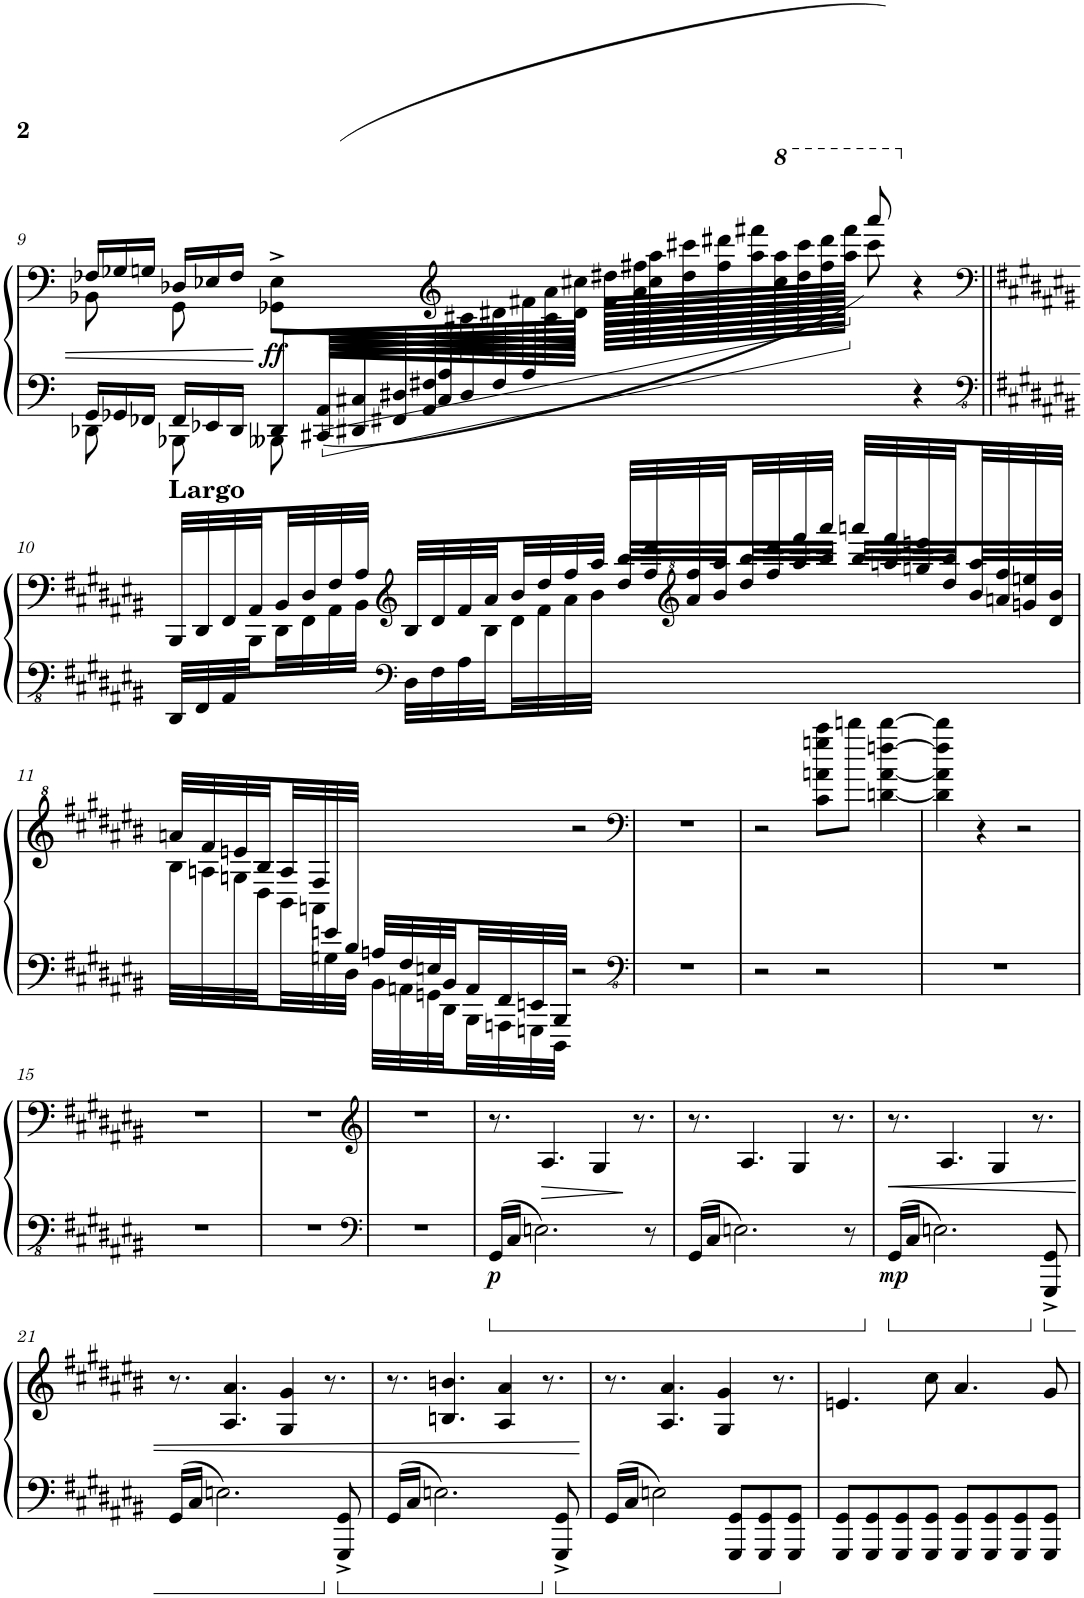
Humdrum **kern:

**kern	**kern	**dynam
*part1	*part1	*part1
*staff2	*staff1	*staff1/2
*I"Piano	*	*
*I'Pno.	*	*
!!LO:PB:g=z
*clefF4	*clefF4	*
*k[]	*k[]	*
*M4/4	*M4/4	*
=9	=9	=9
*^	*	*
*	*Xtuplet	*Xtuplet	*
*	*^	*^	*
*	*	*	*	*^	*
4.ryy	24GG/LL	8DD-X\	24F-X/LL	8BB-X\	40%19ryy	.
.	24GG-X/	.	24G-X/	.	.	.
.	24FF-X/JJ	.	24Gn/JJ	.	.	.
.	24FF-/LL	8BBB-X\	24D-X/LL	8GG\	.	.
.	24EE-X/	.	24E-X/	.	.	.
.	24DD-/JJ	.	24F-/JJ	.	.	.
!	!	!	!	!	!	!LO:DY:b
.	8DD-/L	8BBB--X\	8GG-X\^ 8E-\^L	2.ryy	.	ff
(80AA/LLL	(<80CC#X/LLL	2ryy	16ryy	.	.	.
80C#X/	80DD#X/	.	.	.	.	.
80D#X/	80FF#X/	.	.	.	.	.
80F#X/	80AA/	.	.	.	.	.
80A/	80C#/	.	.	.	.	.
*	*	*	*clefG2	*	*	*
2ryy	80D#/	.	80c#X\	.	.	.
.	80F#/	.	80d#X\	.	.	.
.	80A/	.	80f#X\	.	.	.
.	40%11ryy	.	80a\	.	80c#\	.
.	.	.	80cc#X\JJJJ	.	80d#\JJJJ	.
.	.	.	80dd#X\LLLL	.	80f#\LLLL	.
.	.	.	80ff#X\	.	80a\	.
.	.	.	80aa\	.	80cc#\	.
.	.	.	80ccc#X\	.	80dd#\	.
.	.	.	80ddd#X\	.	80ff#\	.
.	.	.	80fff#X\	.	80aa\	.
*	*	*	*8va	*	*	*
.	.	.	80aaa\	.	80ccc#\	.
.	.	.	80cccc#\	.	80ddd#\	.
.	.	.	80dddd#\	.	80fff#\	.
.	.	.	80ffff#\JJJJ	.	80aaa\JJJJ	.
.	.	.	8aaaa/)	.	8cccc#\)	.
*	*	*	*X8va	*	*	*
.	4r	.	4r	.	4ryy	.
.	.	8ryy	.	.	.	.
16ryy	.	.	.	.	.	.
*v	*v	*v	*	*	*	*
*	*v	*v	*v	*
!!LO:LB:g=z
=10||	=10||	=10||
*clefFv4	*clefF4	*
*k[f#c#g#d#a#e#b#]	*k[f#c#g#d#a#e#b#]	*
*	*^	*
!	!LO:TX:a:B:t=Largo	!	!
32DDD#/LLL	32BBB#/LLL	16.ryy	.
32FFF#/	32DD#/	.	.
32AAA#/	32FF#/	.	.
32ryy	32AA#/	32BBB#\	.
.	32BB#/	32DD#\	.
.	32D#/	32FF#\	.
.	32F#/	32AA#\	.
.	32A#/JJJ	32BB#\JJJ	.
*clefF4	*clefG2	*	*
32D#\LLL	32B#/LLL	16.ryy	.
32F#\	32d#/	.	.
32A#\	32f#/	.	.
2ryy	32a#/	32B#\	.
.	32b#/	32d#\	.
.	32dd#/	32f#\	.
.	32ff#/	32a#\	.
.	32aa#/JJJ	32b#\JJJ	.
.	32bb#/LLL	32dd#/LLL	.
.	32ddd#/	32ff#/	.
*	*clefG^2	*	*
.	32fff#/	32aa#/	.
.	32aaa#/	32bb#/	.
.	32bbb#/	32ddd#/	.
.	32dddd#/	32fff#/	.
.	32ffff#/	32aaa#/	.
.	32aaaa#/JJJ	32bbb#/JJJ	.
.	32aaaan/LLL	32bbb#/LLL	.
.	32ffff#/	32aaan/	.
.	32eeeen/	32gggn/	.
8ryy	32bbb#/	32ddd#/	.
.	32aaa/	32bb#/	.
.	32fff#/	32aan/	.
.	32eeen/	32ggn/	.
32ryy	32bb#/JJJ	32dd#/JJJ	.
!!LO:LB:g=z	!!
=11	=11	=11	=11
*^	*	*	*
8.ryy	8.ryy	32aan/LLL	32b#\LLL	.
.	.	32ff#/	32an\	.
.	.	32een/	32gn\	.
.	.	32b#/	32d#\	.
.	.	32a/	32B#\	.
.	.	32f#/	32An\	.
32en/	32Gn\	16ryy	2ryy	.
32B#/JJJ	32D#\JJJ	.	.	.
32An/LLL	32BB#\LLL	.	.	.
32F#/	32AAn\	.	.	.
32En/	32GGn\	.	.	.
32BB#/	32DD#\	.	.	.
32AA/	32BBB#\	.	.	.
32FF#/	32AAAn\	.	.	.
32EEn/	32GGGn\	.	.	.
32BBB#/JJJ	32DDD#\JJJ	.	.	.
2ryy	2r	2r	.	.
.	.	.	4ryy	.
.	.	.	16ryy	.
*v	*v	*	*	*
*	*v	*v	*
=12	=12	=12
*clefFv4	*clefF4	*
1r	1r	.
=13	=13	=13
2r	2r	.
2r	8c#\ 8an\ 8ggn\ 8ccc#\L	.
.	8dddn\J	.
.	[4dn\ [4a\ [4ffn\ [4ddd\	.
=14	=14	=14
1r	4d\] 4a\] 4ff\] 4ddd\]	.
.	4r	.
.	2r	.
!!LO:LB:g=z
=15	=15	=15
1r	1r	.
=16	=16	=16
1r	1r	.
=17	=17	=17
*clefF4	*clefG2	*
1r	1r	.
=18	=18	=18
!	!	!LO:DY:b=2
16GG#/LL	8.r	p
16C#/JJ	.	.
2.En\	.	.
!	!	!LO:HP:b
.	4.A#/	>
.	4G#/	.
.	8.r	]
8r	.	.
=19	=19	=19
16GG#/LL	8.r	.
16C#/JJ	.	.
2.En\	.	.
.	4.A#/	.
.	4G#/	.
.	8.r	.
8r	.	.
=20	=20	=20
!	!	!LO:HP:b
!	!	!LO:DY:n=1:b=2
16GG#/LL	8.r	< mp
16C#/JJ	.	.
2.En\	.	.
.	4.A#/	.
.	4G#/	.
.	8.r	.
8GGG#/^ 8GG#/^	.	.
!!LO:LB:g=z
=21	=21	=21
16GG#/LL	8.r	.
16C#/JJ	.	.
2.En\	.	.
.	4.A#/ 4.a#/	.
.	4G#/ 4g#/	.
.	8.r	.
8GGG#/^ 8GG#/^	.	.
=22	=22	=22
16GG#/LL	8.r	.
16C#/JJ	.	.
2.En\	.	.
.	4.Bn/ 4.bn/	.
.	4A#/ 4a#/	.
.	8.r	.
8GGG#/^ 8GG#/^	.	.
.	.	[
=23	=23	=23
16GG#/LL	8.r	.
16C#/JJ	.	.
2En\	.	.
.	4.A#/ 4.a#/	.
.	4G#/ 4g#/	.
8GGG#/ 8GG#/L	.	.
8GGG#/ 8GG#/	.	.
.	8.r	.
8GGG#/ 8GG#/J	.	.
=24	=24	=24
8GGG#/ 8GG#/L	4.en/	.
8GGG#/ 8GG#/	.	.
8GGG#/ 8GG#/	.	.
8GGG#/ 8GG#/J	8cc#\	.
8GGG#/ 8GG#/L	4.a#/	.
8GGG#/ 8GG#/	.	.
8GGG#/ 8GG#/	.	.
8GGG#/ 8GG#/J	8g#/	.
=	=	=
*-	*-	*-
